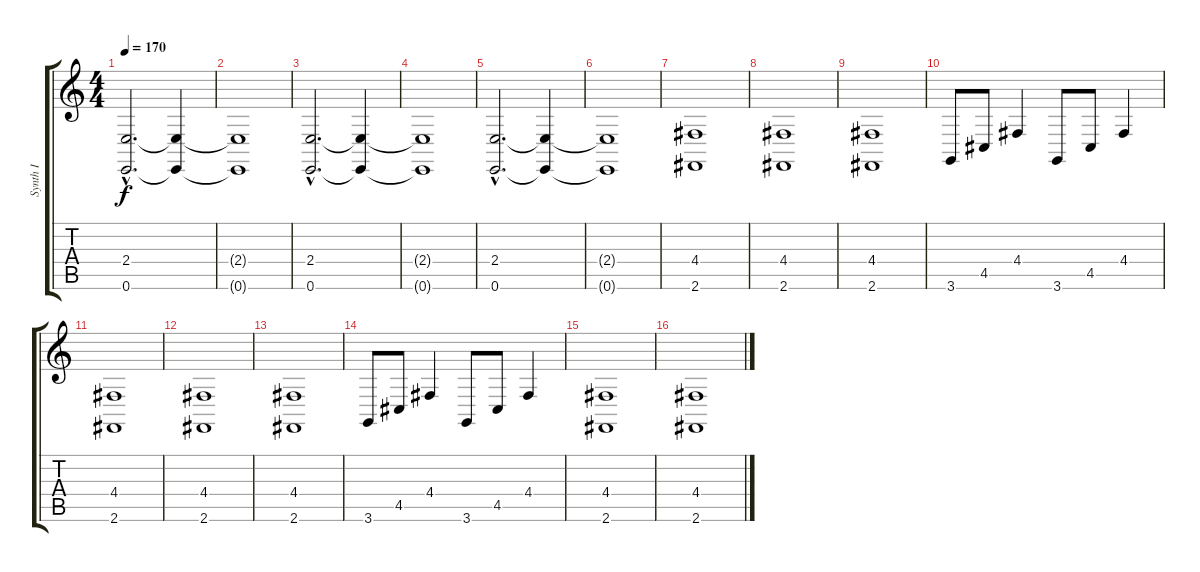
\track ("Synth I" "Synth I") {instrument stringensemble1}
\staff {score tabs}
\tuning (E4 B3 G3 D3 A2 E2) {hide}
\ts (4 4)
\tempo 170
\clef g2
\ks c
(2.4{hac} 0.6{hac}).2{d dy f} (2.4{t} 0.6{t}).4 |
(2.4{t} 0.6{t}).1 |
(2.4{hac} 0.6{hac}).2{d} (2.4{t} 0.6{t}).4 |
(2.4{t} 0.6{t}).1 |
(2.4{hac} 0.6{hac}).2{d} (2.4{t} 0.6{t}).4 |
(2.4{t} 0.6{t}).1 |
(4.4 2.6).1 |
(4.4 2.6).1 |
(4.4 2.6).1 |
3.6.8 4.5.8 4.4.4 3.6.8 4.5.8 4.4.4 |
(4.4 2.6).1 |
(4.4 2.6).1 |
(4.4 2.6).1 |
3.6.8 4.5.8 4.4.4 3.6.8 4.5.8 4.4.4 |
(4.4 2.6).1 |
(4.4 2.6).1
